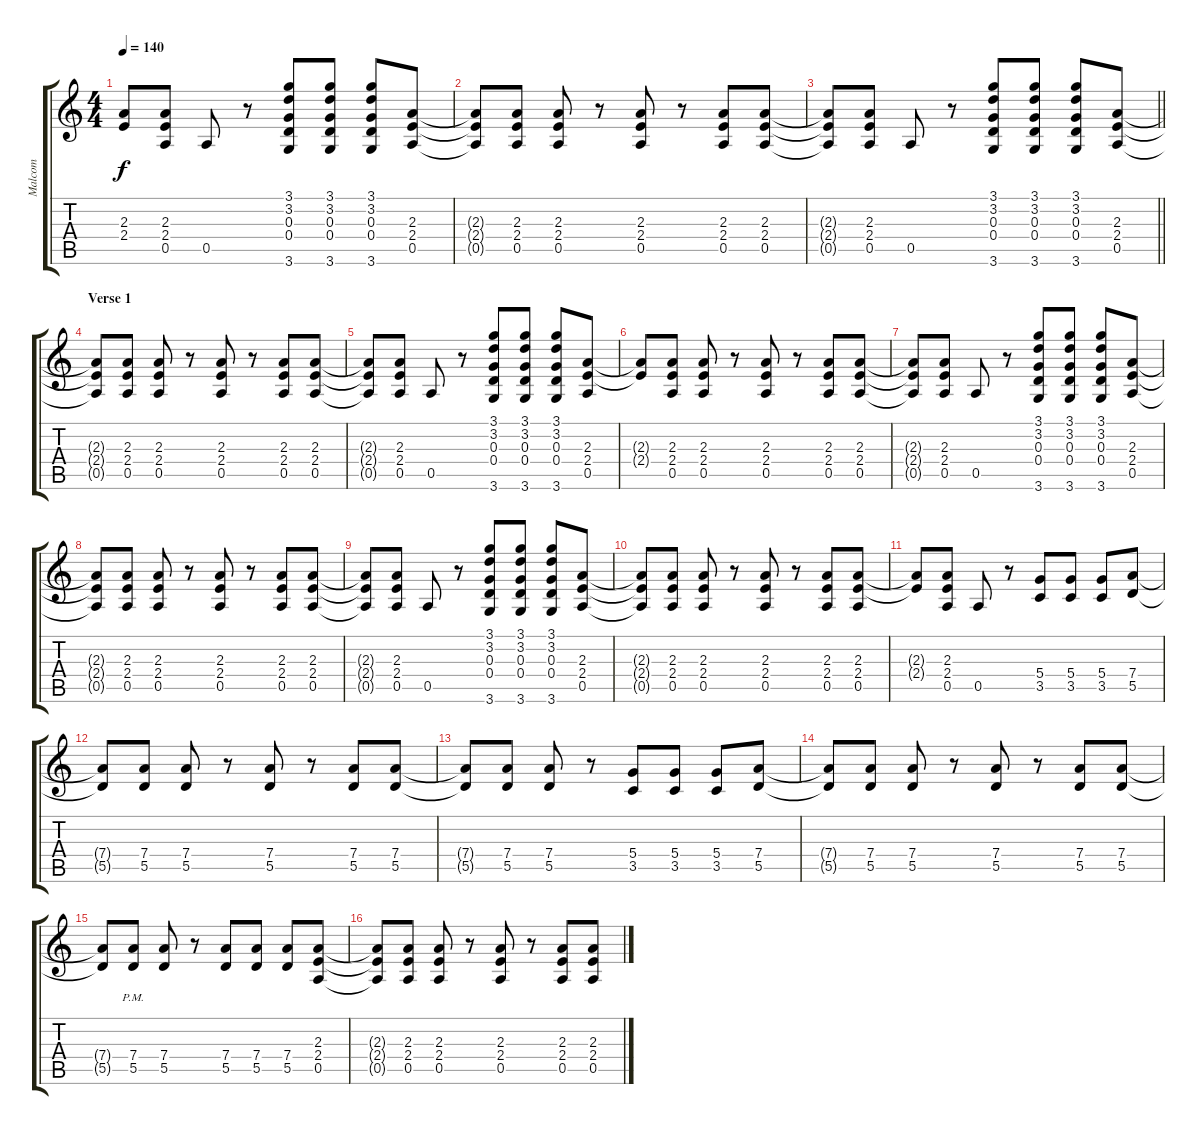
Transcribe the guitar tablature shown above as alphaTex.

\track ("Malcom" "Malcom") {instrument distortionguitar}
\staff {score tabs}
\tuning (E4 B3 G3 D3 A2 E2) {hide}
\ts (4 4)
\tempo 140
\clef g2
\ks c
(2.3{t} 2.4{t}).8{dy f} (2.3 2.4 0.5).8 0.5.8 r.8 (3.1 3.2 0.3 0.4 3.6).8 (3.1 3.2 0.3 0.4 3.6).8 (3.1 3.2 0.3 0.4 3.6).8 (2.3 2.4 0.5).8 |
(2.3{t} 2.4{t} 0.5{t}).8 (2.3 2.4 0.5).8 (2.3 2.4 0.5).8 r.8 (2.3 2.4 0.5).8 r.8 (2.3 2.4 0.5).8 (2.3 2.4 0.5).8 |
\barLineRight lightlight
(2.3{t} 2.4{t} 0.5{t}).8 (2.3 2.4 0.5).8 0.5.8 r.8 (3.1 3.2 0.3 0.4 3.6).8 (3.1 3.2 0.3 0.4 3.6).8 (3.1 3.2 0.3 0.4 3.6).8 (2.3 2.4 0.5).8 |
\section ("" "Verse 1")
(2.3{t} 2.4{t} 0.5{t}).8 (2.3 2.4 0.5).8 (2.3 2.4 0.5).8 r.8 (2.3 2.4 0.5).8 r.8 (2.3 2.4 0.5).8 (2.3 2.4 0.5).8 |
(2.3{t} 2.4{t} 0.5{t}).8 (2.3 2.4 0.5).8 0.5.8 r.8 (3.1 3.2 0.3 0.4 3.6).8 (3.1 3.2 0.3 0.4 3.6).8 (3.1 3.2 0.3 0.4 3.6).8 (2.3 2.4 0.5).8 |
(2.3{t} 2.4{t}).8 (2.3 2.4 0.5).8 (2.3 2.4 0.5).8 r.8 (2.3 2.4 0.5).8 r.8 (2.3 2.4 0.5).8 (2.3 2.4 0.5).8 |
(2.3{t} 2.4{t} 0.5{t}).8 (2.3 2.4 0.5).8 0.5.8 r.8 (3.1 3.2 0.3 0.4 3.6).8 (3.1 3.2 0.3 0.4 3.6).8 (3.1 3.2 0.3 0.4 3.6).8 (2.3 2.4 0.5).8 |
(2.3{t} 2.4{t} 0.5{t}).8 (2.3 2.4 0.5).8 (2.3 2.4 0.5).8 r.8 (2.3 2.4 0.5).8 r.8 (2.3 2.4 0.5).8 (2.3 2.4 0.5).8 |
(2.3{t} 2.4{t} 0.5{t}).8 (2.3 2.4 0.5).8 0.5.8 r.8 (3.1 3.2 0.3 0.4 3.6).8 (3.1 3.2 0.3 0.4 3.6).8 (3.1 3.2 0.3 0.4 3.6).8 (2.3 2.4 0.5).8 |
(2.3{t} 2.4{t} 0.5{t}).8 (2.3 2.4 0.5).8 (2.3 2.4 0.5).8 r.8 (2.3 2.4 0.5).8 r.8 (2.3 2.4 0.5).8 (2.3 2.4 0.5).8 |
(2.3{t} 2.4{t}).8 (2.3 2.4 0.5).8 0.5.8 r.8 (5.4 3.5).8 (5.4 3.5).8 (5.4 3.5).8 (7.4 5.5).8 |
(7.4{t} 5.5{t}).8 (7.4 5.5).8 (7.4 5.5).8 r.8 (7.4 5.5).8 r.8 (7.4 5.5).8 (7.4 5.5).8 |
(7.4{t} 5.5{t}).8 (7.4 5.5).8 (7.4 5.5).8 r.8 (5.4 3.5).8 (5.4 3.5).8 (5.4 3.5).8 (7.4 5.5).8 |
(7.4{t} 5.5{t}).8 (7.4 5.5).8 (7.4 5.5).8 r.8 (7.4 5.5).8 r.8 (7.4 5.5).8 (7.4 5.5).8 |
(7.4{t} 5.5{t}).8 (7.4 5.5{pm}).8 (7.4 5.5).8 r.8 (7.4 5.5).8 (7.4 5.5).8 (7.4 5.5).8 (2.3 2.4 0.5).8 |
(2.3{t} 2.4{t} 0.5{t}).8 (2.3 2.4 0.5).8 (2.3 2.4 0.5).8 r.8 (2.3 2.4 0.5).8 r.8 (2.3 2.4 0.5).8 (2.3 2.4 0.5).8
